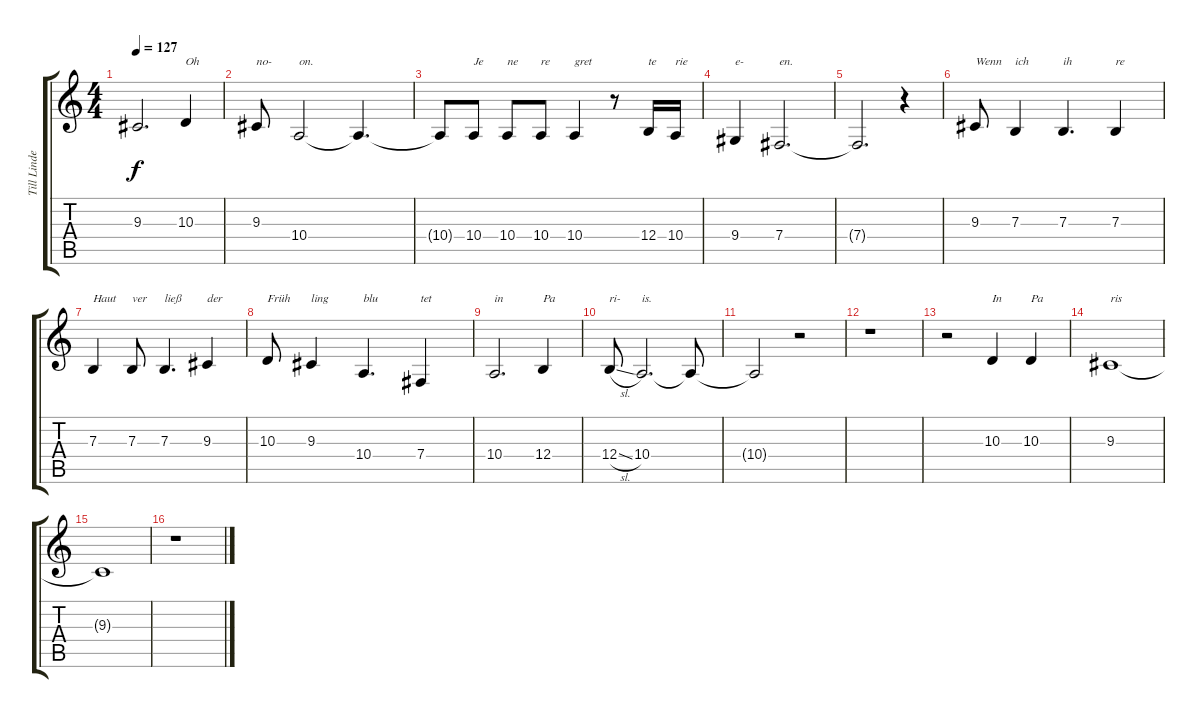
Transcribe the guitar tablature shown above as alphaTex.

\track ("Till Lindemann - Voice" "Till Linde") {instrument cello}
\staff {score tabs}
\tuning (Db4 Ab3 E3 B2 Gb2 Db2) {hide}
\ts (4 4)
\tempo 127
\clef g2
\ks c
9.3{t}.2{d dy f} 10.3.4{txt "Oh"} |
9.3.8{txt "no-"} 10.4.2{txt "on."} 10.4{t}.4{d} |
10.4{t}.8 10.4.8{txt "Je"} 10.4.8{txt "ne"} 10.4.8{txt "re"} 10.4.4{txt "gret"} r.8 12.4.16{txt "te"} 10.4.16{txt "rie"} |
9.4.4{txt "e-"} 7.4.2{d txt "en."} |
7.4{t}.2{d} r.4 |
9.3.8{txt "Wenn"} 7.3.4{txt "ich"} 7.3.4{d txt "ih"} 7.3.4{txt "re"} |
7.3.4{txt "Haut"} 7.3.8{txt "ver"} 7.3.4{d txt "ließ"} 9.3.4{txt "der"} |
10.3.8{txt "Früh"} 9.3.4{txt "ling"} 10.4.4{d txt "blu"} 7.4.4{txt "tet"} |
10.4.2{d txt "in"} 12.4.4{txt "Pa"} |
12.4{sl}.8{txt "ri-"} 10.4.2{d txt "is."} 10.4{t}.8 |
10.4{t}.2 r.2 |
r.1 |
r.2 10.3.4{txt "In"} 10.3.4{txt "Pa"} |
9.3.1{txt "ris"} |
9.3{t}.1 |
r.1
